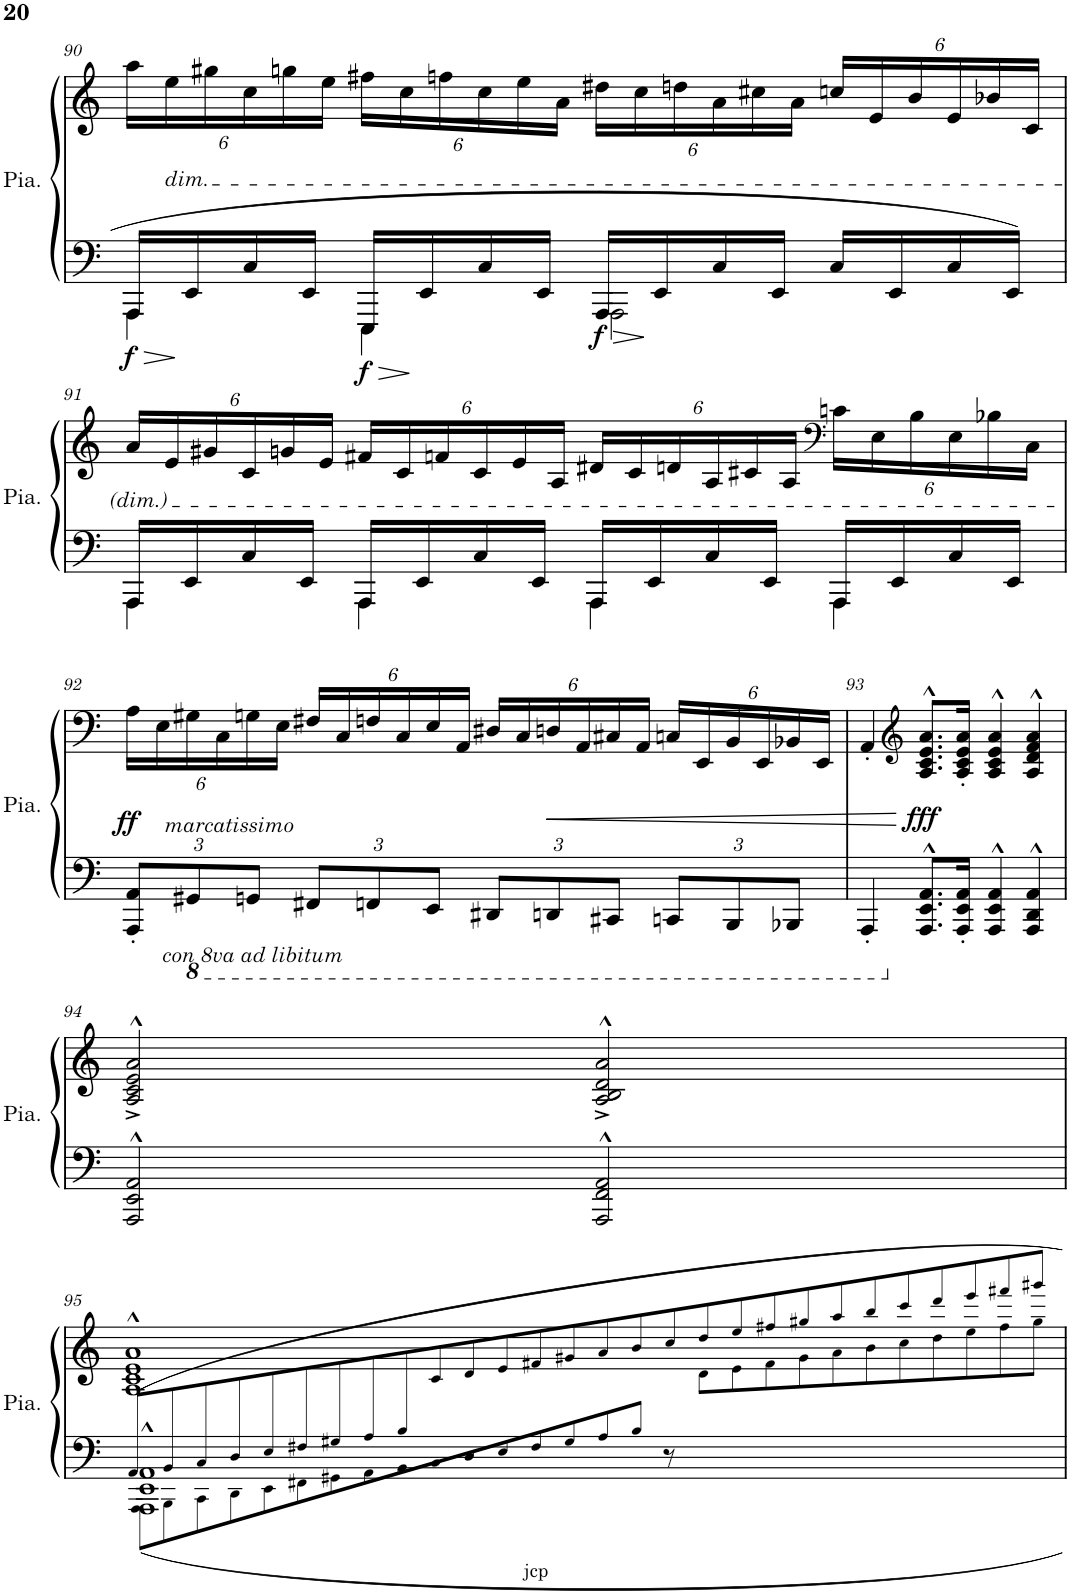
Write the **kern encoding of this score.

**kern	**kern	**dynam
*part1	*part1	*part1
*staff2	*staff1	*staff1/2
*I"Piano	*	*
*I'Pia.	*	*
!!LO:PB:g=z
*clefF4	*clefG2	*
*k[]	*k[]	*
*M4/4	*M4/4	*
*met(c)	*met(c)	*
=90	=90	=90
*^	*	*
*	*	*Xbrackettup	*
!	!	!	!LO:DY:b=2
16AAA/LL	4AAA\	24aa\LL	f
!	!	!LO:TX:b:i:t=dim.	!
.	.	24ee\	.
16EE/	.	.	.
.	.	24gg#X\	.
16C/	.	24cc\	.
.	.	24ggn\	.
16EE/JJ	.	.	.
.	.	24ee\JJ	.
!	!	!	!LO:DY:b=2
16EEE/LL	4EEE\	24ff#X\LL	f
.	.	24cc\	.
16EE/	.	.	.
.	.	24ffn\	.
16C/	.	24cc\	.
.	.	24ee\	.
16EE/JJ	.	.	.
.	.	24a\JJ	.
!	!	!	!LO:DY:b=2
16AAA/LL	2AAA\	24dd#X\LL	f
.	.	24cc\	.
16EE/	.	.	.
.	.	24ddn\	.
16C/	.	24a\	.
.	.	24cc#X\	.
16EE/JJ	.	.	.
.	.	24a\JJ	.
16C/LL	.	24ccn/LL	.
.	.	24e/	.
16EE/	.	.	.
.	.	24b/	.
16C/	.	24e/	.
.	.	24b-X/	.
16EE/JJ	.	.	.
.	.	24c/JJ	.
!!LO:LB:g=z
=91	=91	=91	=91
16AAA/LL	4AAA\	24a/LL	.
.	.	24e/	.
16EE/	.	.	.
.	.	24g#X/	.
16C/	.	24c/	.
.	.	24gn/	.
16EE/JJ	.	.	.
.	.	24e/JJ	.
16AAA/LL	4AAA\	24f#X/LL	.
.	.	24c/	.
16EE/	.	.	.
.	.	24fn/	.
16C/	.	24c/	.
.	.	24e/	.
16EE/JJ	.	.	.
.	.	24A/JJ	.
16AAA/LL	4AAA\	24d#X/LL	.
.	.	24c/	.
16EE/	.	.	.
.	.	24dn/	.
16C/	.	24A/	.
.	.	24c#X/	.
16EE/JJ	.	.	.
.	.	24A/JJ	.
*	*	*clefF4	*
16AAA/LL	4AAA\	24cn\LL	.
.	.	24E\	.
16EE/	.	.	.
.	.	24B\	.
16C/	.	24E\	.
.	.	24B-X\	.
16EE/JJ	.	.	.
.	.	24C\JJ	.
*v	*v	*	*
!!LO:LB:g=z
=92	=92	=92
*Xbrackettup	*	*
!	!	!LO:DY:b
12AAA/' 12AA/'L	24A\LL	ff
!	!LO:TX:b:i:t=marcatissimo	!
.	24E\	.
*8ba	*	*
!LO:TX:b:i:t=con 8va ad libitum	!	!
12GGG#X/	24G#X\	.
.	24C\	.
12GGGn/J	24Gn\	.
.	24E\JJ	.
12FFF#X/L	24F#X/LL	.
.	24C/	.
12FFFn/	24Fn/	.
.	24C/	.
12EEE/J	24E/	.
.	24AA/JJ	.
12DDD#X/L	24D#X/LL	.
.	24C/	.
!	!	!LO:HP:b
12DDDn/	24Dn/	<
.	24AA/	.
12CCC#X/J	24C#X/	.
.	24AA/JJ	.
12CCCn/L	24Cn/LL	.
.	24EE/	.
12BBBB/	24BB/	.
.	24EE/	.
12BBBB-X/J	24BB-X/	.
.	24EE/JJ	.
=93	=93	=93
4AAAA'/	4AA'/	.
*	*clefG2	*
*X8ba	*	*
!	!	!LO:DY:n=1:b
8.AAA/^^ 8.EE/^^ 8.AA/^^L	8.A/^^ 8.c/^^ 8.e/^^ 8.a/^^L	[ fff
16AAA/' 16EE/' 16AA/'Jk	16A/' 16c/' 16e/' 16a/'Jk	.
4AAA/^^ 4EE/^^ 4AA/^^	4A/^^ 4c/^^ 4e/^^ 4a/^^	.
4AAA/^^ 4DD/^^ 4AA/^^	4A/^^ 4d/^^ 4f/^^ 4a/^^	.
!!LO:LB:g=z
=94	=94	=94
2AAA/^^ 2EE/^^ 2AA/^^	2A/^^^ 2c/^^^ 2e/^^^ 2a/^^^	.
2AAA/^^ 2FF/^^ 2AA/^^	2A/^^^ 2B/^^^ 2d/^^^ 2a/^^^	.
!!LO:LB:g=z
=95	=95	=95
*^	*^	*
*	*^	*	*^	*
8AA!/L	8AAA!\L	1AAA^^ 1EE^^ 1AA^^	8ryy	1A^^ 1c^^ 1e^^ 1a^^	8ryy	.
*	*	*	*	*v	*v	*
8BB!/	8BBB!\	.	.	.	.
8C!/	8CC!\	.	.	.	.
8D!/	8DD!\	.	.	.	.
8E!/	8EE!\	.	.	.	.
8F#X!/	8FF#X!\	.	.	.	.
8G#X!/	8GG#X!\	.	.	.	.
8A!/	8AA!\	.	.	.	.
8B!/	8BB!\	1ryy	.	1ryy	.
1ryy	8C!/	.	8c!/	.	.
.	8D!/	.	8d!/	.	.
.	8E!/	.	8e!/	.	.
.	8F#!/	.	8f#X!/	.	.
.	8G#!/	.	8g#X!/	.	.
.	8A!/	.	8a!/	.	.
.	8B!/J	.	8b!/	.	.
.	8r	4.ryy	8cc!/	1.ryy	.
*	*	*	*	*^	*
4.ryy	1ryy	.	8dd!/	.	8d!\L	.
.	.	.	8ee!/	.	8e!\	.
.	.	1ryy	8ff#X!/	.	8f#!\	.
1ryy	.	.	8gg#X!/	.	8g#!\	.
.	.	.	8aa!/	.	8a!\	.
.	.	.	8bb!/	.	8b!\	.
.	.	.	8ccc!/	.	8cc!\	.
.	.	.	8ddd!/	.	8dd!\	.
.	4.ryy	.	8eee!/	.	8ee!\	.
.	.	.	8fff#X!/	.	8ff#!\	.
.	.	8ryy	8ggg#X!/J	.	8gg#!\J	.
*v	*v	*v	*	*	*	*
*	*v	*v	*v	*
=	=	=
*-	*-	*-
